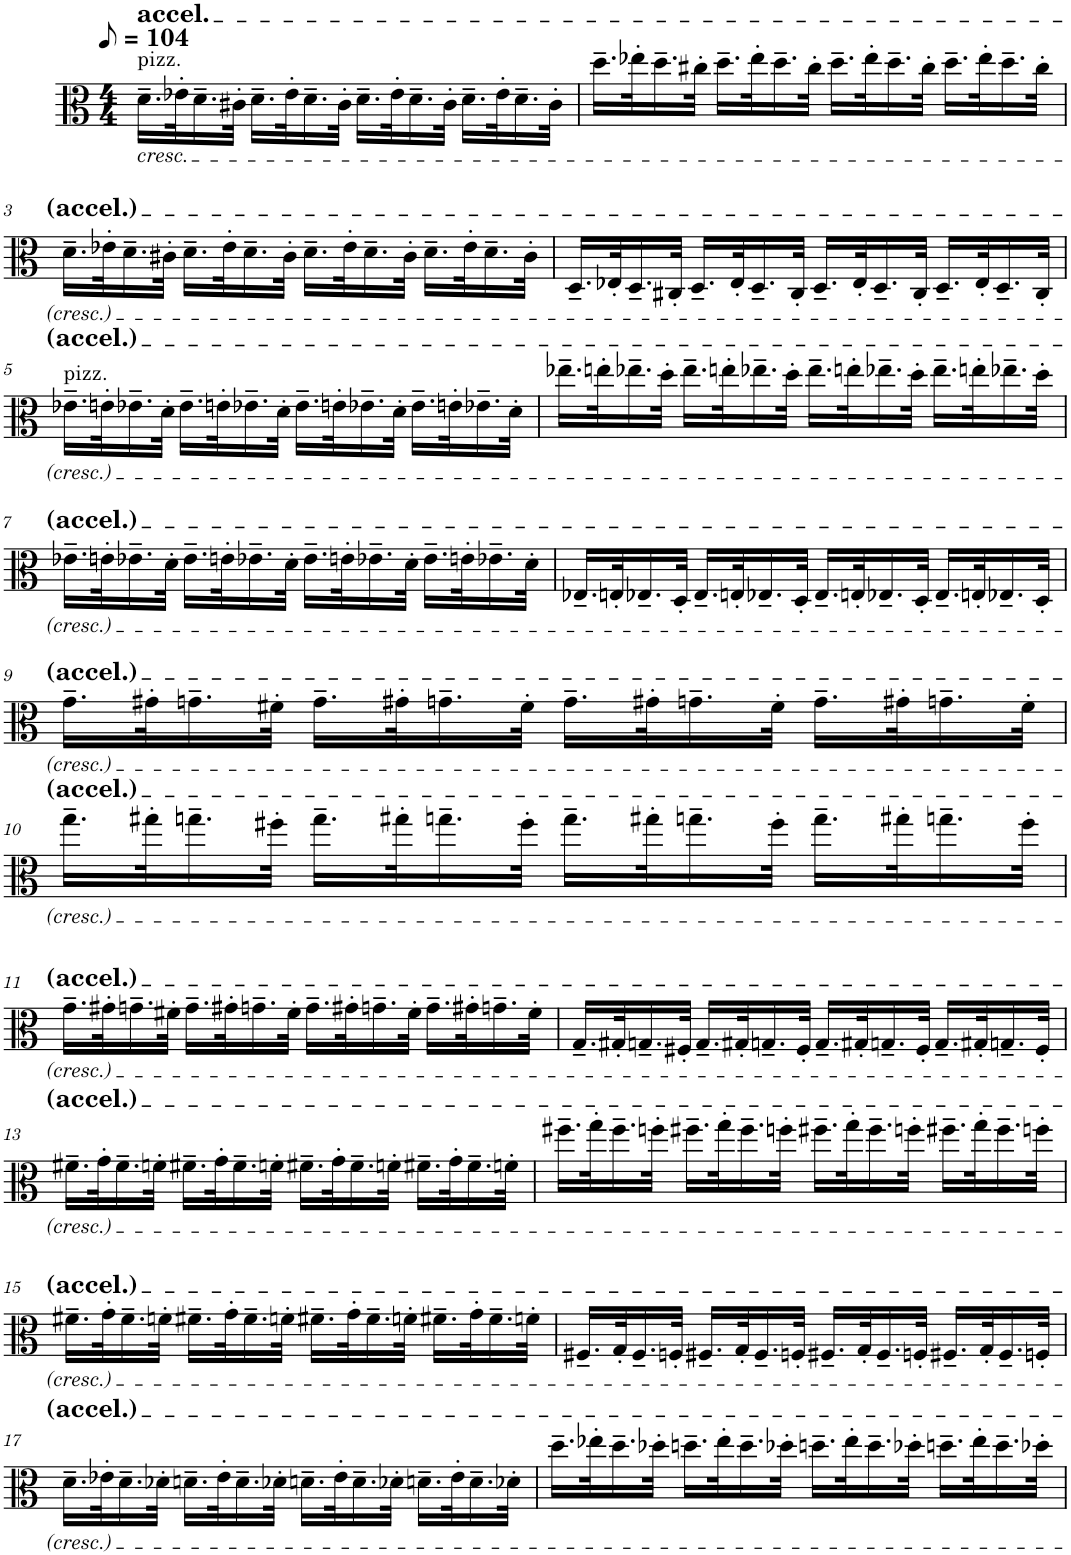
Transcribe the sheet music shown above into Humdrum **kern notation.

**kern
*part1
*staff1
*I"Viola
*I'Vla.
*clefC3
*k[]
*M4/4
*MM52
=1
!LO:TX:a:t=pizz.
!LO:TX:b:i:t=cresc.
!LO:TX:a:t=accel.
16.d~\LL
32e-X'\K
16.d~\
32c#X'\JJk
16.d~\LL
32e-'\K
16.d~\
32c#'\JJk
16.d~\LL
32e-'\K
16.d~\
32c#'\JJk
16.d~\LL
32e-'\K
16.d~\
32c#'\JJk
=2
16.dd~\LL
32ee-X'\K
16.dd~\
32cc#X'\JJk
16.dd~\LL
32ee-'\K
16.dd~\
32cc#'\JJk
16.dd~\LL
32ee-'\K
16.dd~\
32cc#'\JJk
16.dd~\LL
32ee-'\K
16.dd~\
32cc#'\JJk
!!LO:LB:g=z
=3
16.d~\LL
32e-X'\K
16.d~\
32c#X'\JJk
16.d~\LL
32e-'\K
16.d~\
32c#'\JJk
16.d~\LL
32e-'\K
16.d~\
32c#'\JJk
16.d~\LL
32e-'\K
16.d~\
32c#'\JJk
=4
16.D~/LL
32E-X'/K
16.D~/
32C#X'/JJk
16.D~/LL
32E-'/K
16.D~/
32C#'/JJk
16.D~/LL
32E-'/K
16.D~/
32C#'/JJk
16.D~/LL
32E-'/K
16.D~/
32C#'/JJk
!!LO:LB:g=z
=5
!LO:TX:a:t=pizz.
16.e-X~\LL
32en'\K
16.e-X~\
32d'\JJk
16.e-~\LL
32en'\K
16.e-X~\
32d'\JJk
16.e-~\LL
32en'\K
16.e-X~\
32d'\JJk
16.e-~\LL
32en'\K
16.e-X~\
32d'\JJk
=6
16.ee-X~\LL
32een'\K
16.ee-X~\
32dd'\JJk
16.ee-~\LL
32een'\K
16.ee-X~\
32dd'\JJk
16.ee-~\LL
32een'\K
16.ee-X~\
32dd'\JJk
16.ee-~\LL
32een'\K
16.ee-X~\
32dd'\JJk
!!LO:LB:g=z
=7
16.e-X~\LL
32en'\K
16.e-X~\
32d'\JJk
16.e-~\LL
32en'\K
16.e-X~\
32d'\JJk
16.e-~\LL
32en'\K
16.e-X~\
32d'\JJk
16.e-~\LL
32en'\K
16.e-X~\
32d'\JJk
=8
16.E-X~/LL
32En'/K
16.E-X~/
32D'/JJk
16.E-~/LL
32En'/K
16.E-X~/
32D'/JJk
16.E-~/LL
32En'/K
16.E-X~/
32D'/JJk
16.E-~/LL
32En'/K
16.E-X~/
32D'/JJk
!!LO:LB:g=z
=9
16.g~\LL
32g#X'\K
16.gn~\
32f#X'\JJk
16.g~\LL
32g#X'\K
16.gn~\
32f#'\JJk
16.g~\LL
32g#X'\K
16.gn~\
32f#'\JJk
16.g~\LL
32g#X'\K
16.gn~\
32f#'\JJk
!!LO:LB:g=z
=10
16.gg~\LL
32gg#X'\K
16.ggn~\
32ff#X'\JJk
16.gg~\LL
32gg#X'\K
16.ggn~\
32ff#'\JJk
16.gg~\LL
32gg#X'\K
16.ggn~\
32ff#'\JJk
16.gg~\LL
32gg#X'\K
16.ggn~\
32ff#'\JJk
!!LO:LB:g=z
=11
16.g~\LL
32g#X'\K
16.gn~\
32f#X'\JJk
16.g~\LL
32g#X'\K
16.gn~\
32f#'\JJk
16.g~\LL
32g#X'\K
16.gn~\
32f#'\JJk
16.g~\LL
32g#X'\K
16.gn~\
32f#'\JJk
=12
16.G~/LL
32G#X'/K
16.Gn~/
32F#X'/JJk
16.G~/LL
32G#X'/K
16.Gn~/
32F#'/JJk
16.G~/LL
32G#X'/K
16.Gn~/
32F#'/JJk
16.G~/LL
32G#X'/K
16.Gn~/
32F#'/JJk
!!LO:LB:g=z
=13
16.f#X~\LL
32g'\K
16.f#~\
32fn'\JJk
16.f#X~\LL
32g'\K
16.f#~\
32fn'\JJk
16.f#X~\LL
32g'\K
16.f#~\
32fn'\JJk
16.f#X~\LL
32g'\K
16.f#~\
32fn'\JJk
=14
16.ff#X~\LL
32gg'\K
16.ff#~\
32ffn'\JJk
16.ff#X~\LL
32gg'\K
16.ff#~\
32ffn'\JJk
16.ff#X~\LL
32gg'\K
16.ff#~\
32ffn'\JJk
16.ff#X~\LL
32gg'\K
16.ff#~\
32ffn'\JJk
!!LO:LB:g=z
=15
16.f#X~\LL
32g'\K
16.f#~\
32fn'\JJk
16.f#X~\LL
32g'\K
16.f#~\
32fn'\JJk
16.f#X~\LL
32g'\K
16.f#~\
32fn'\JJk
16.f#X~\LL
32g'\K
16.f#~\
32fn'\JJk
=16
16.F#X~/LL
32G'/K
16.F#~/
32Fn'/JJk
16.F#X~/LL
32G'/K
16.F#~/
32Fn'/JJk
16.F#X~/LL
32G'/K
16.F#~/
32Fn'/JJk
16.F#X~/LL
32G'/K
16.F#~/
32Fn'/JJk
!!LO:LB:g=z
=17
16.d~\LL
32e-X'\K
16.d~\
32d-X'\JJk
16.dn~\LL
32e-'\K
16.d~\
32d-X'\JJk
16.dn~\LL
32e-'\K
16.d~\
32d-X'\JJk
16.dn~\LL
32e-'\K
16.d~\
32d-X'\JJk
=18
16.dd~\LL
32ee-X'\K
16.dd~\
32dd-X'\JJk
16.ddn~\LL
32ee-'\K
16.dd~\
32dd-X'\JJk
16.ddn~\LL
32ee-'\K
16.dd~\
32dd-X'\JJk
16.ddn~\LL
32ee-'\K
16.dd~\
32dd-X'\JJk
=
*-
